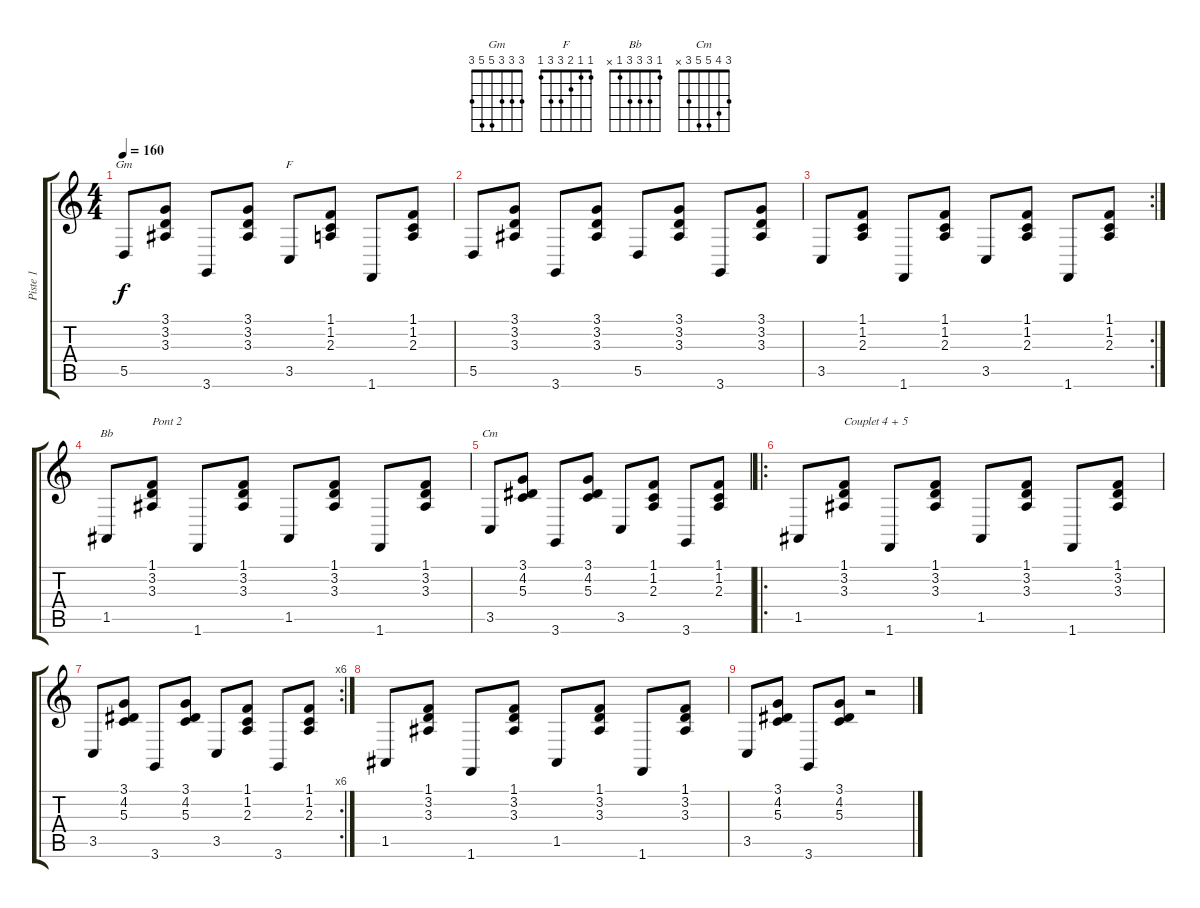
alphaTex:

\track ("Piste 1" "Piste 1") {instrument acousticgrandpiano}
\staff {score tabs}
\tuning (E4 B3 G3 D3 A2 E2) {hide}
\chord ("Gm" 3 3 3 5 5 3)
\chord ("F" 1 1 2 3 3 1)
\chord ("Bb" 1 3 3 3 1 x)
\chord ("Cm" 3 4 5 5 3 x)
\ts (4 4)
\tempo 160
\clef g2
\ks c
5.5.8{ch "Gm" dy f} (3.1 3.2 3.3).8 3.6.8 (3.1 3.2 3.3).8 3.5.8{ch "F"} (1.1 1.2 2.3).8 1.6.8 (1.1 1.2 2.3).8 |
5.5.8 (3.1 3.2 3.3).8 3.6.8 (3.1 3.2 3.3).8 5.5.8 (3.1 3.2 3.3).8 3.6.8 (3.1 3.2 3.3).8 |
\rc 2
3.5.8 (1.1 1.2 2.3).8 1.6.8 (1.1 1.2 2.3).8 3.5.8 (1.1 1.2 2.3).8 1.6.8 (1.1 1.2 2.3).8 |
1.5.8{ch "Bb"} (1.1 3.2 3.3).8{txt "Pont 2"} 1.6.8 (1.1 3.2 3.3).8 1.5.8 (1.1 3.2 3.3).8 1.6.8 (1.1 3.2 3.3).8 |
3.5.8{ch "Cm"} (3.1 4.2 5.3).8 3.6.8 (3.1 4.2 5.3).8 3.5.8 (1.1 1.2 2.3).8 3.6.8 (1.1 1.2 2.3).8 |
\ro
1.5.8 (1.1 3.2 3.3).8{txt "Couplet 4 + 5"} 1.6.8 (1.1 3.2 3.3).8 1.5.8 (1.1 3.2 3.3).8 1.6.8 (1.1 3.2 3.3).8 |
\rc 6
3.5.8 (3.1 4.2 5.3).8 3.6.8 (3.1 4.2 5.3).8 3.5.8 (1.1 1.2 2.3).8 3.6.8 (1.1 1.2 2.3).8 |
1.5.8 (1.1 3.2 3.3).8 1.6.8 (1.1 3.2 3.3).8 1.5.8 (1.1 3.2 3.3).8 1.6.8 (1.1 3.2 3.3).8 |
3.5.8 (3.1 4.2 5.3).8 3.6.8 (3.1 4.2 5.3).8 r.2
